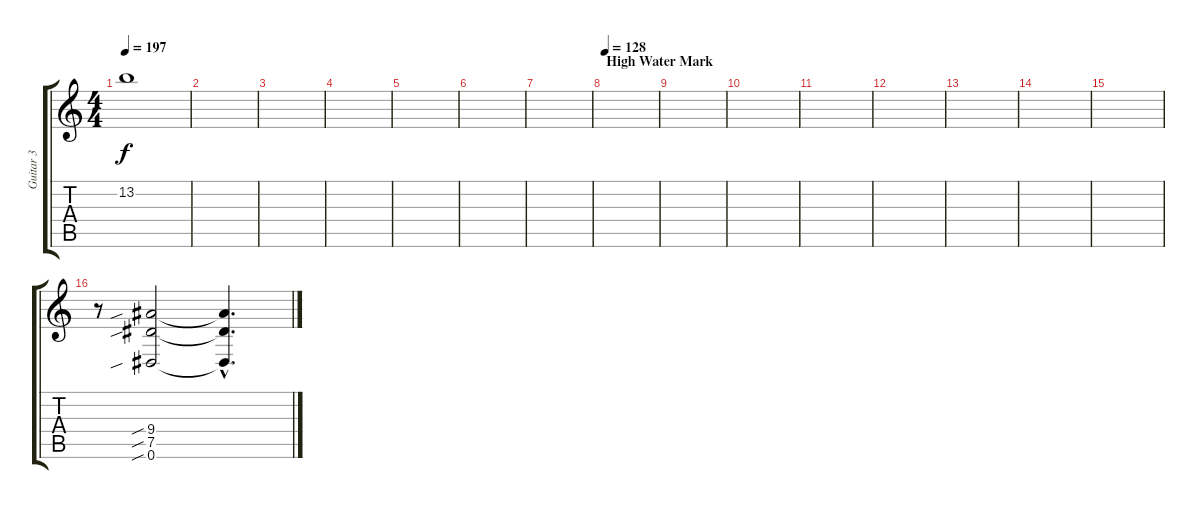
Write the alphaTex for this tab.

\track ("Guitar 3" "Guitar 3") {instrument overdrivenguitar}
\staff {score tabs}
\tuning (Eb4 Bb3 Gb3 Db3 Ab2 Eb2) {hide}
\ts (4 4)
\tempo 197
\clef g2
\ks c
13.2{t}.1{dy f volume 0} |
|
|
|
|
|
|
\section ("" "High Water Mark")
\tempo 128
|
|
|
|
|
|
|
|
r.8{volume 8 balance 14 instrument overdrivenguitar} (9.4{sib} 7.5{sib} 0.6{sib}).2 (9.4{hac t} 7.5{hac t} 0.6{hac t}).4{d}
